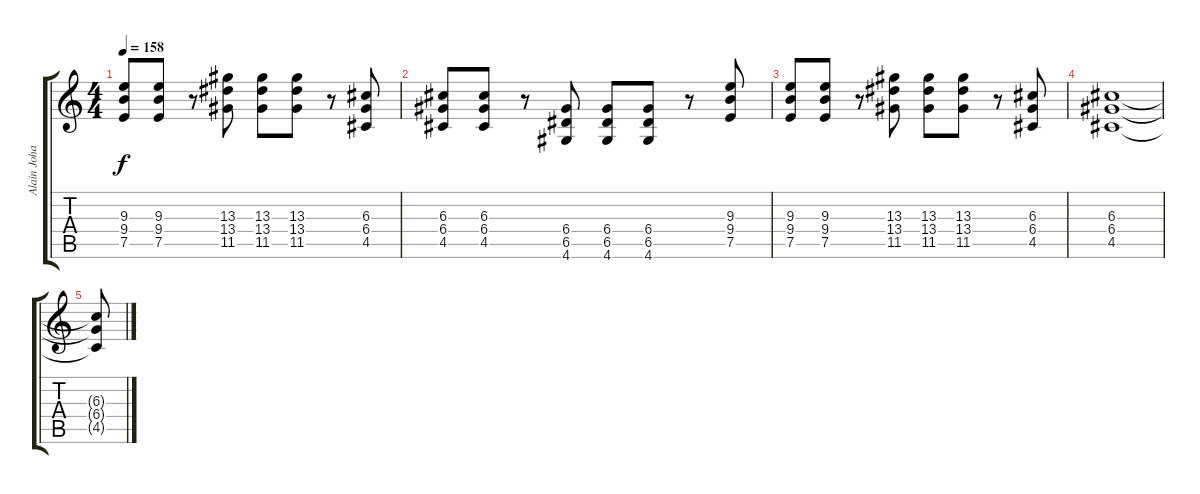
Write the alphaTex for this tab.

\track ("Alain Johannes" "Alain Joha") {instrument overdrivenguitar}
\staff {score tabs}
\tuning (E4 B3 G3 D3 A2 E2) {hide}
\ts (4 4)
\tempo 158
\clef g2
\ks c
(9.3 9.4 7.5).8{dy f} (9.3 9.4 7.5).8 r.8 (13.3 13.4 11.5).8 (13.3 13.4 11.5).8 (13.3 13.4 11.5).8 r.8 (6.3 6.4 4.5).8 |
(6.3 6.4 4.5).8 (6.3 6.4 4.5).8 r.8 (6.4 6.5 4.6).8 (6.4 6.5 4.6).8 (6.4 6.5 4.6).8 r.8 (9.3 9.4 7.5).8 |
(9.3 9.4 7.5).8 (9.3 9.4 7.5).8 r.8 (13.3 13.4 11.5).8 (13.3 13.4 11.5).8 (13.3 13.4 11.5).8 r.8 (6.3 6.4 4.5).8 |
(6.3 6.4 4.5).1 |
(6.3{t} 6.4{t} 4.5{t}).8
